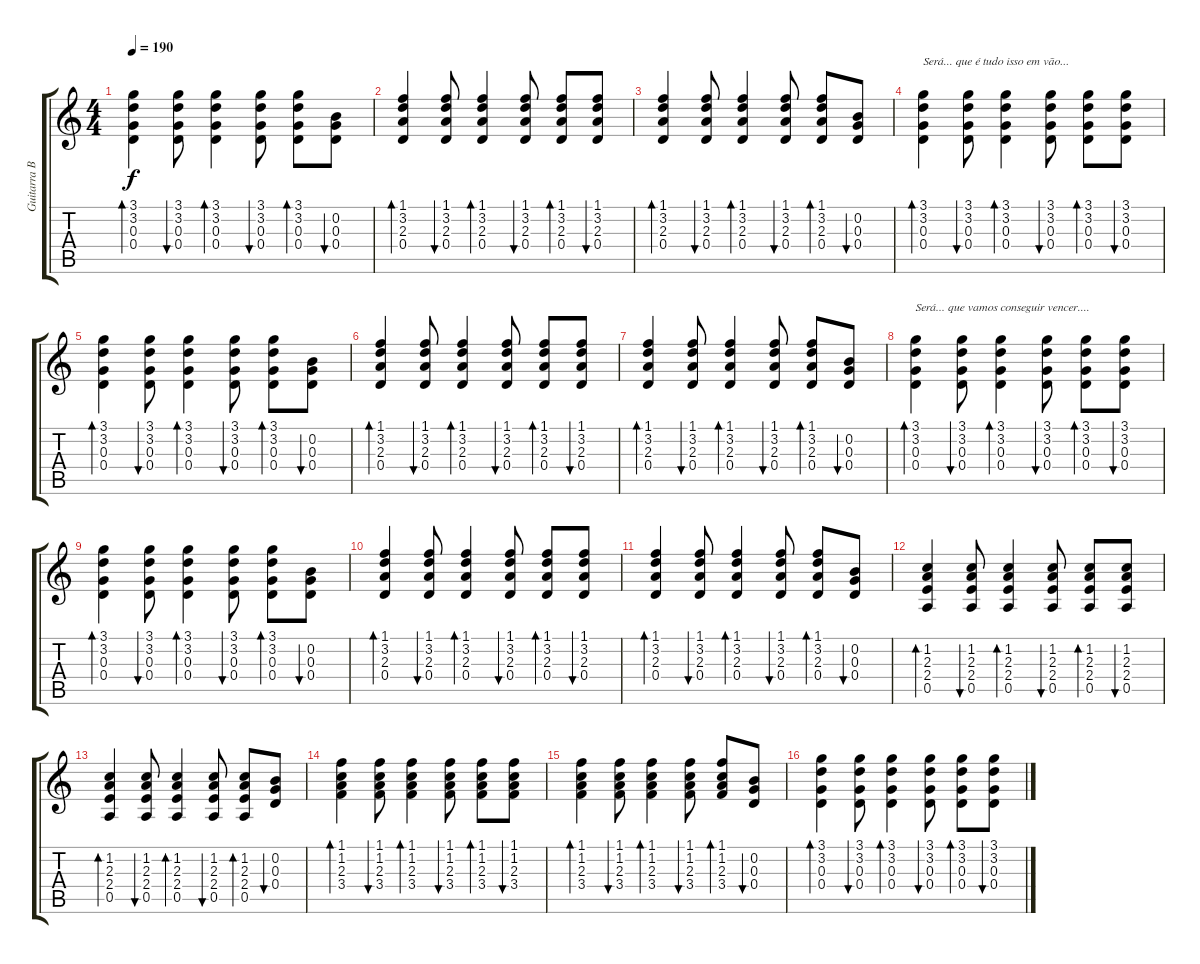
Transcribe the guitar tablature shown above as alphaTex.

\track ("Guitarra Base" "Guitarra B") {instrument electricguitarclean}
\staff {score tabs}
\tuning (E4 B3 G3 D3 A2 E2) {hide}
\ts (4 4)
\tempo 190
\clef g2
\ks c
(3.1 3.2 0.3 0.4).4{bd 120 dy f} (3.1 3.2 0.3 0.4).8{bu 120} (3.1 3.2 0.3 0.4).4{bd 120} (3.1 3.2 0.3 0.4).8{bu 120} (3.1 3.2 0.3 0.4).8{bd 120} (0.2 0.3 0.4).8{bu 120} |
(1.1 3.2 2.3 0.4).4{bd 120} (1.1 3.2 2.3 0.4).8{bu 120} (1.1 3.2 2.3 0.4).4{bd 120} (1.1 3.2 2.3 0.4).8{bu 120} (1.1 3.2 2.3 0.4).8{bd 120} (1.1 3.2 2.3 0.4).8{bu 120} |
(1.1 3.2 2.3 0.4).4{bd 120} (1.1 3.2 2.3 0.4).8{bu 120} (1.1 3.2 2.3 0.4).4{bd 120} (1.1 3.2 2.3 0.4).8{bu 120} (1.1 3.2 2.3 0.4).8{bd 120} (0.2 0.3 0.4).8{bu 120} |
(3.1 3.2 0.3 0.4).4{bd 120 txt "Será... que é tudo isso em vão..."} (3.1 3.2 0.3 0.4).8{bu 120} (3.1 3.2 0.3 0.4).4{bd 120} (3.1 3.2 0.3 0.4).8{bu 120} (3.1 3.2 0.3 0.4).8{bd 120} (3.1 3.2 0.3 0.4).8{bu 120} |
(3.1 3.2 0.3 0.4).4{bd 120} (3.1 3.2 0.3 0.4).8{bu 120} (3.1 3.2 0.3 0.4).4{bd 120} (3.1 3.2 0.3 0.4).8{bu 120} (3.1 3.2 0.3 0.4).8{bd 120} (0.2 0.3 0.4).8{bu 120} |
(1.1 3.2 2.3 0.4).4{bd 120} (1.1 3.2 2.3 0.4).8{bu 120} (1.1 3.2 2.3 0.4).4{bd 120} (1.1 3.2 2.3 0.4).8{bu 120} (1.1 3.2 2.3 0.4).8{bd 120} (1.1 3.2 2.3 0.4).8{bu 120} |
(1.1 3.2 2.3 0.4).4{bd 120} (1.1 3.2 2.3 0.4).8{bu 120} (1.1 3.2 2.3 0.4).4{bd 120} (1.1 3.2 2.3 0.4).8{bu 120} (1.1 3.2 2.3 0.4).8{bd 120} (0.2 0.3 0.4).8{bu 120} |
(3.1 3.2 0.3 0.4).4{bd 120 txt "Será... que vamos conseguir vencer...."} (3.1 3.2 0.3 0.4).8{bu 120} (3.1 3.2 0.3 0.4).4{bd 120} (3.1 3.2 0.3 0.4).8{bu 120} (3.1 3.2 0.3 0.4).8{bd 120} (3.1 3.2 0.3 0.4).8{bu 120} |
(3.1 3.2 0.3 0.4).4{bd 120} (3.1 3.2 0.3 0.4).8{bu 120} (3.1 3.2 0.3 0.4).4{bd 120} (3.1 3.2 0.3 0.4).8{bu 120} (3.1 3.2 0.3 0.4).8{bd 120} (0.2 0.3 0.4).8{bu 120} |
(1.1 3.2 2.3 0.4).4{bd 120} (1.1 3.2 2.3 0.4).8{bu 120} (1.1 3.2 2.3 0.4).4{bd 120} (1.1 3.2 2.3 0.4).8{bu 120} (1.1 3.2 2.3 0.4).8{bd 120} (1.1 3.2 2.3 0.4).8{bu 120} |
(1.1 3.2 2.3 0.4).4{bd 120} (1.1 3.2 2.3 0.4).8{bu 120} (1.1 3.2 2.3 0.4).4{bd 120} (1.1 3.2 2.3 0.4).8{bu 120} (1.1 3.2 2.3 0.4).8{bd 120} (0.2 0.3 0.4).8{bu 120} |
(1.2 2.3 2.4 0.5).4{bd 120} (1.2 2.3 2.4 0.5).8{bu 120} (1.2 2.3 2.4 0.5).4{bd 120} (1.2 2.3 2.4 0.5).8{bu 120} (1.2 2.3 2.4 0.5).8{bd 120} (1.2 2.3 2.4 0.5).8{bu 120} |
(1.2 2.3 2.4 0.5).4{bd 120} (1.2 2.3 2.4 0.5).8{bu 120} (1.2 2.3 2.4 0.5).4{bd 120} (1.2 2.3 2.4 0.5).8{bu 120} (1.2 2.3 2.4 0.5).8{bd 120} (0.2 0.3 0.4).8{bu 120} |
(1.1 1.2 2.3 3.4).4{bd 120} (1.1 1.2 2.3 3.4).8{bu 120} (1.1 1.2 2.3 3.4).4{bd 120} (1.1 1.2 2.3 3.4).8{bu 120} (1.1 1.2 2.3 3.4).8{bd 120} (1.1 1.2 2.3 3.4).8{bu 120} |
(1.1 1.2 2.3 3.4).4{bd 120} (1.1 1.2 2.3 3.4).8{bu 120} (1.1 1.2 2.3 3.4).4{bd 120} (1.1 1.2 2.3 3.4).8{bu 120} (1.1 1.2 2.3 3.4).8{bd 120} (0.2 0.3 0.4).8{bu 120} |
(3.1 3.2 0.3 0.4).4{bd 120} (3.1 3.2 0.3 0.4).8{bu 120} (3.1 3.2 0.3 0.4).4{bd 120} (3.1 3.2 0.3 0.4).8{bu 120} (3.1 3.2 0.3 0.4).8{bd 120} (3.1 3.2 0.3 0.4).8{bu 120}
